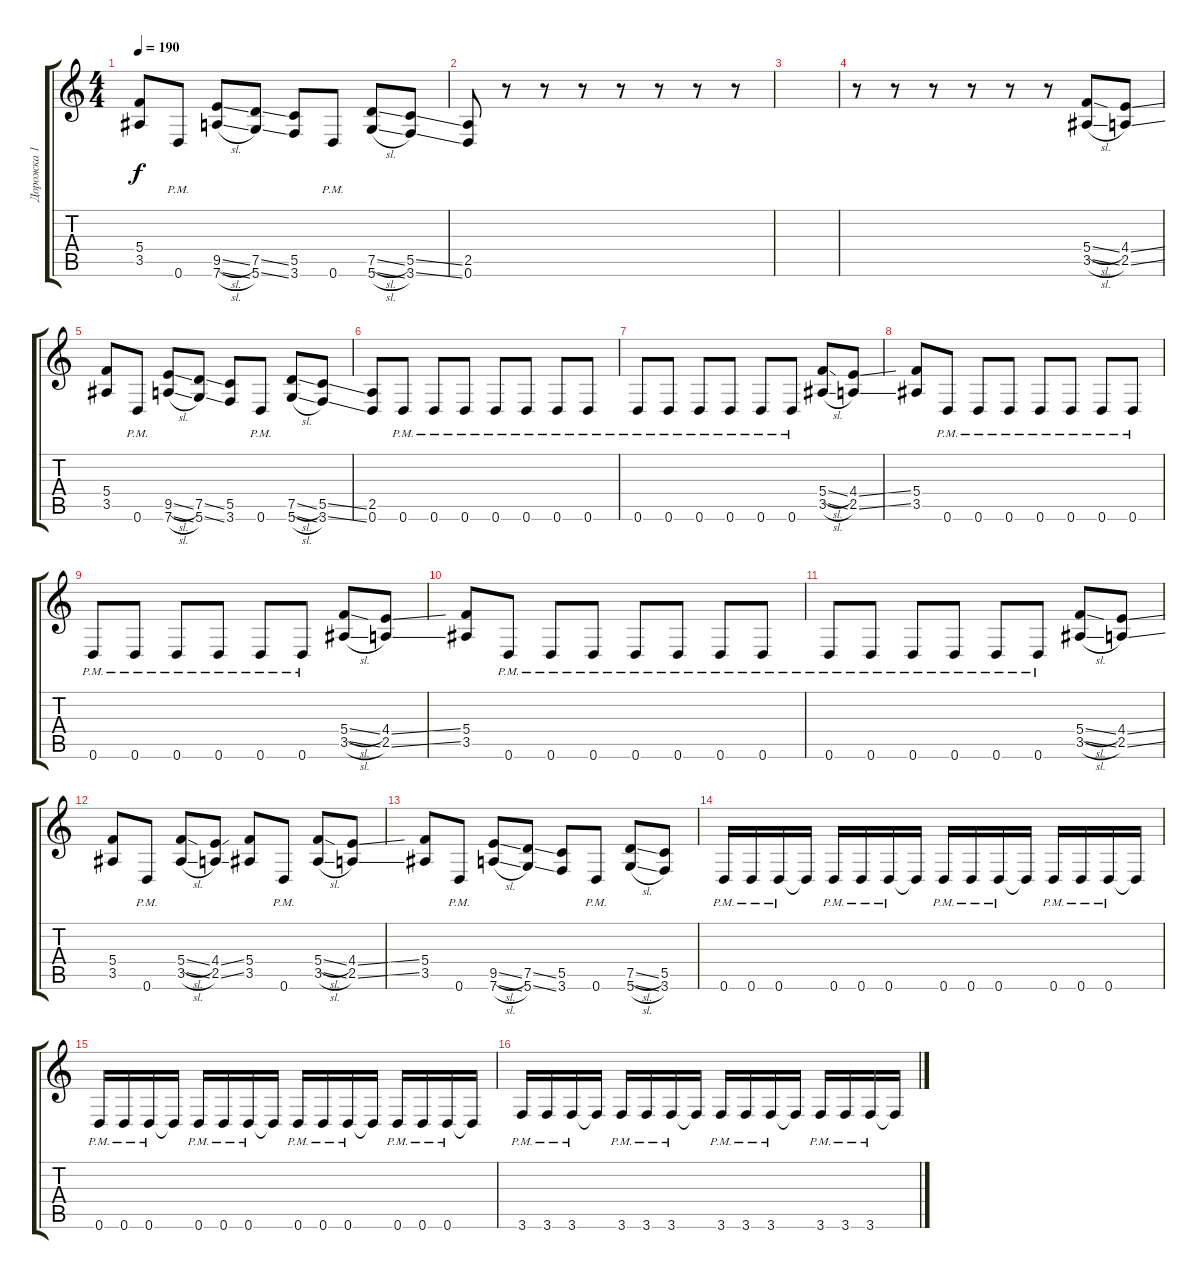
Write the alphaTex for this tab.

\track ("Дорожка 1" "Дорожка 1") {instrument distortionguitar}
\staff {score tabs}
\tuning (D4 A3 F3 C3 G2 D2) {hide}
\ts (4 4)
\tempo 190
\clef g2
\ks c
(5.4 3.5).8{dy f} 0.6{pm}.8 (9.5{sl} 7.6{sl}).8 (7.5{ss} 5.6{ss}).8 (5.5 3.6).8 0.6{pm}.8 (7.5{sl} 5.6{sl}).8 (5.5{ss} 3.6{ss}).8 |
(2.5 0.6).8 r.8 r.8 r.8 r.8 r.8 r.8 r.8 |
|
r.8 r.8 r.8 r.8 r.8 r.8 (5.4{sl} 3.5{sl}).8 (4.4{ss} 2.5{ss}).8 |
(5.4 3.5).8 0.6{pm}.8 (9.5{sl} 7.6{sl}).8 (7.5{ss} 5.6{ss}).8 (5.5 3.6).8 0.6{pm}.8 (7.5{sl} 5.6{sl}).8 (5.5{ss} 3.6{ss}).8 |
(2.5 0.6).8 0.6{pm}.8 0.6{pm}.8 0.6{pm}.8 0.6{pm}.8 0.6{pm}.8 0.6{pm}.8 0.6{pm}.8 |
0.6{pm}.8 0.6{pm}.8 0.6{pm}.8 0.6{pm}.8 0.6{pm}.8 0.6{pm}.8 (5.4{sl} 3.5{sl}).8 (4.4{ss} 2.5{ss}).8 |
(5.4 3.5).8 0.6{pm}.8 0.6{pm}.8 0.6{pm}.8 0.6{pm}.8 0.6{pm}.8 0.6{pm}.8 0.6{pm}.8 |
0.6{pm}.8 0.6{pm}.8 0.6{pm}.8 0.6{pm}.8 0.6{pm}.8 0.6{pm}.8 (5.4{sl} 3.5{sl}).8 (4.4{ss} 2.5{ss}).8 |
(5.4 3.5).8 0.6{pm}.8 0.6{pm}.8 0.6{pm}.8 0.6{pm}.8 0.6{pm}.8 0.6{pm}.8 0.6{pm}.8 |
0.6{pm}.8 0.6{pm}.8 0.6{pm}.8 0.6{pm}.8 0.6{pm}.8 0.6{pm}.8 (5.4{sl} 3.5{sl}).8 (4.4{ss} 2.5{ss}).8 |
(5.4 3.5).8 0.6{pm}.8 (5.4{sl} 3.5{sl}).8 (4.4{ss} 2.5{ss}).8 (5.4 3.5).8 0.6{pm}.8 (5.4{sl} 3.5{sl}).8 (4.4{ss} 2.5{ss}).8 |
(5.4 3.5).8 0.6{pm}.8 (9.5{sl} 7.6{sl}).8 (7.5{ss} 5.6{ss}).8 (5.5 3.6).8 0.6{pm}.8 (7.5{sl} 5.6{sl}).8 (5.5 3.6).8 |
0.6{pm}.16 0.6{pm}.16 0.6{pm}.16 0.6{t}.16 0.6{pm}.16 0.6{pm}.16 0.6{pm}.16 0.6{t}.16 0.6{pm}.16 0.6{pm}.16 0.6{pm}.16 0.6{t}.16 0.6{pm}.16 0.6{pm}.16 0.6{pm}.16 0.6{t}.16 |
0.6{pm}.16 0.6{pm}.16 0.6{pm}.16 0.6{t}.16 0.6{pm}.16 0.6{pm}.16 0.6{pm}.16 0.6{t}.16 0.6{pm}.16 0.6{pm}.16 0.6{pm}.16 0.6{t}.16 0.6{pm}.16 0.6{pm}.16 0.6{pm}.16 0.6{t}.16 |
3.6{pm}.16 3.6{pm}.16 3.6{pm}.16 3.6{t}.16 3.6{pm}.16 3.6{pm}.16 3.6{pm}.16 3.6{t}.16 3.6{pm}.16 3.6{pm}.16 3.6{pm}.16 3.6{t}.16 3.6{pm}.16 3.6{pm}.16 3.6{pm}.16 3.6{t}.16
